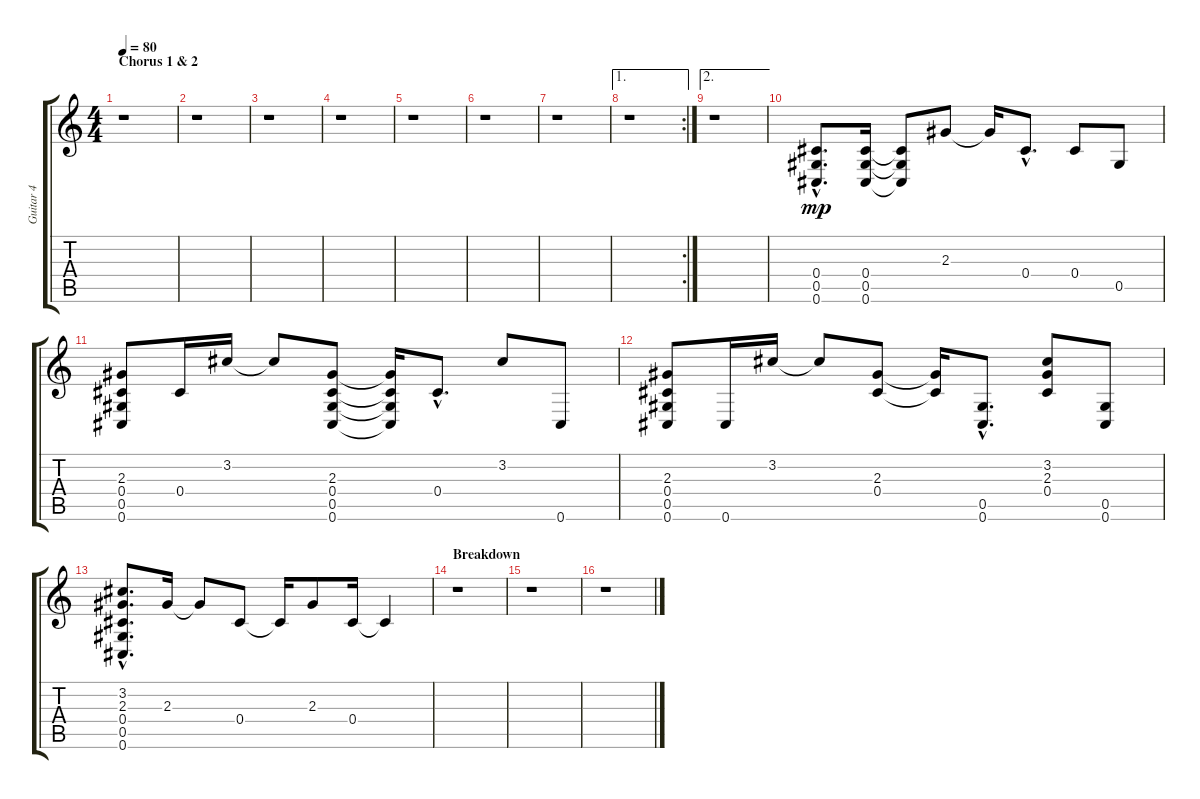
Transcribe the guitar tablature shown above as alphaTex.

\track ("Guitar 4" "Guitar 4") {instrument distortionguitar}
\staff {score tabs}
\tuning (Eb4 Bb3 Gb3 Db3 Ab2 Db2) {hide}
\ts (4 4)
\section ("" "Chorus 1 & 2")
\tempo 80
\clef g2
\ks c
r.1{dy f} |
r.1 |
r.1 |
r.1 |
r.1 |
r.1 |
r.1 |
\ae 1
\rc 2
r.1 |
\ae 2
r.1 |
(0.4{hac} 0.5{hac} 0.6{hac}).8{d dy mp} (0.4 0.5 0.6).16 (0.4{t} 0.5{t} 0.6{t}).8 2.3.8 2.3{t}.16 0.4{hac}.8{d} 0.4.8 0.5.8 |
(2.3 0.4 0.5 0.6).8 0.4.16 3.2.16 3.2{t}.8 (2.3 0.4 0.5 0.6).8 (2.3{t} 0.4{t} 0.5{t} 0.6{t}).16 0.4{hac}.8{d} 3.2.8 0.6.8 |
(2.3 0.4 0.5 0.6).8 0.6.16 3.2.16 3.2{t}.8 (2.3 0.4).8 (2.3{t} 0.4{t}).16 (0.5{hac} 0.6{hac}).8{d} (3.2 2.3 0.4).8 (0.5 0.6).8 |
(3.2{hac} 2.3{hac} 0.4{hac} 0.5{hac} 0.6{hac}).8{d} 2.3.16 2.3{t}.8 0.4.8 0.4{t}.16 2.3.8 0.4.16 0.4{t}.4 |
\section ("" "Breakdown")
r.1 |
r.1 |
r.1
